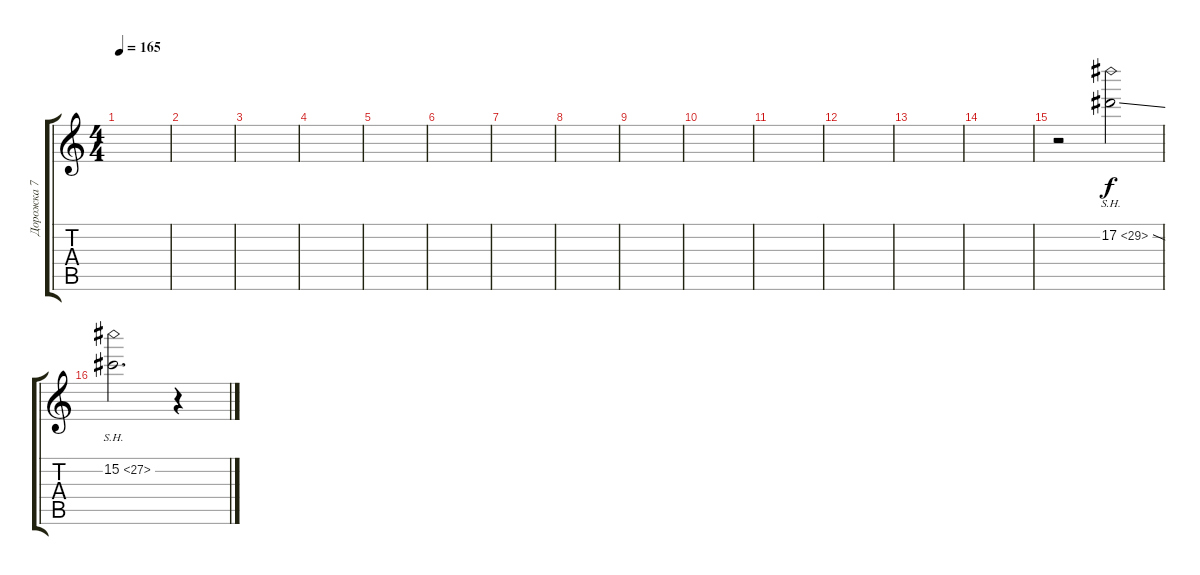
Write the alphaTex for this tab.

\track ("Дорожка 7" "Дорожка 7") {instrument distortionguitar}
\staff {score tabs}
\tuning (Eb4 Bb3 Gb3 Db3 Ab2 Eb2) {hide}
\ts (4 4)
\tempo 165
\clef g2
\ks c
|
|
|
|
|
|
|
|
|
|
|
|
|
|
r.2 17.2{sh 12 ss}.2 |
15.2{sh 12}.2{d} r.4
